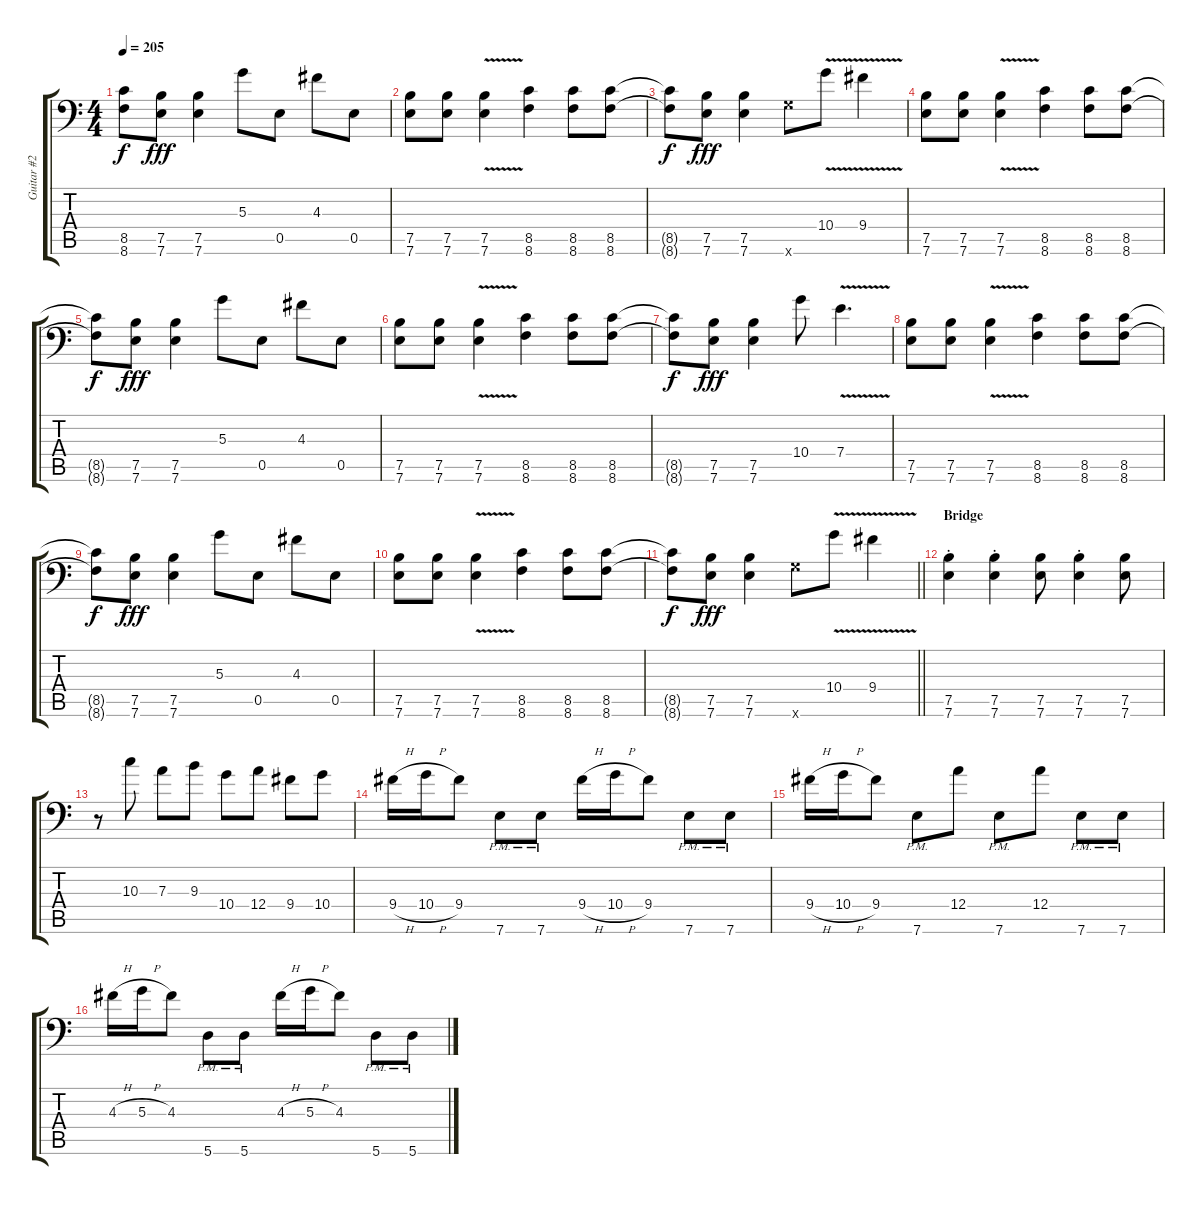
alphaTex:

\track ("Guitar #2 " "Guitar #2 ") {instrument overdrivenguitar}
\staff {score tabs}
\tuning (B3 Gb3 D3 A2 E2 A1) {hide}
\ts (4 4)
\tempo 205
\clef f4
\ks c
(8.5{t} 8.6{t}).8{dy f} (7.5 7.6).8{dy fff} (7.5 7.6).4 5.3.8 0.5.8 4.3.8 0.5.8 |
(7.5 7.6).8 (7.5 7.6).8 (7.5{v} 7.6).4 (8.5 8.6).4 (8.5 8.6).8 (8.5 8.6).8 |
(8.5{t} 8.6{t}).8{dy f} (7.5 7.6).8{dy fff} (7.5 7.6).4 10.6{x}.8 10.4{v}.8 9.4{v}.4 |
(7.5 7.6).8 (7.5 7.6).8 (7.5{v} 7.6).4 (8.5 8.6).4 (8.5 8.6).8 (8.5 8.6).8 |
(8.5{t} 8.6{t}).8{dy f} (7.5 7.6).8{dy fff} (7.5 7.6).4 5.3.8 0.5.8 4.3.8 0.5.8 |
(7.5 7.6).8 (7.5 7.6).8 (7.5{v} 7.6).4 (8.5 8.6).4 (8.5 8.6).8 (8.5 8.6).8 |
(8.5{t} 8.6{t}).8{dy f} (7.5 7.6).8{dy fff} (7.5 7.6).4 10.4.8 7.4{v}.4{d} |
(7.5 7.6).8 (7.5 7.6).8 (7.5{v} 7.6).4 (8.5 8.6).4 (8.5 8.6).8 (8.5 8.6).8 |
(8.5{t} 8.6{t}).8{dy f} (7.5 7.6).8{dy fff} (7.5 7.6).4 5.3.8 0.5.8 4.3.8 0.5.8 |
(7.5 7.6).8 (7.5 7.6).8 (7.5{v} 7.6).4 (8.5 8.6).4 (8.5 8.6).8 (8.5 8.6).8 |
\barLineRight lightlight
(8.5{t} 8.6{t}).8{dy f} (7.5 7.6).8{dy fff} (7.5 7.6).4 10.6{x}.8 10.4{v}.8 9.4{v}.4 |
\section ("" "Bridge")
(7.5{st} 7.6).4 (7.5{st} 7.6{st}).4 (7.5 7.6).8 (7.5{st} 7.6{st}).4 (7.5 7.6).8 |
r.8 10.3.8 7.3.8 9.3.8 10.4.8 12.4.8 9.4.8 10.4.8 |
9.4{h}.16 10.4{h}.16 9.4.8 7.6{pm}.8 7.6{pm}.8 9.4{h}.16 10.4{h}.16 9.4.8 7.6{pm}.8 7.6{pm}.8 |
9.4{h}.16 10.4{h}.16 9.4.8 7.6{pm}.8 12.4.8 7.6{pm}.8 12.4.8 7.6{pm}.8 7.6{pm}.8 |
4.3{h}.16 5.3{h}.16 4.3.8 5.6{pm}.8 5.6{pm}.8 4.3{h}.16 5.3{h}.16 4.3.8 5.6{pm}.8 5.6{pm}.8
